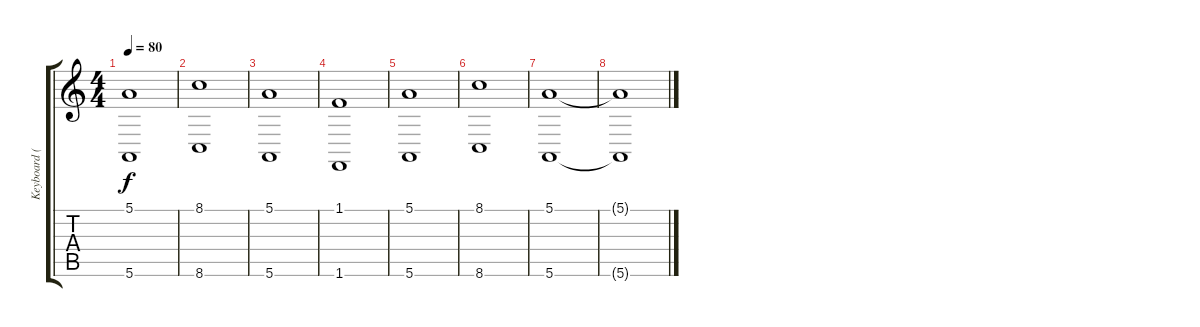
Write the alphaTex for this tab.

\track ("Keyboard (Madonna Wayne Gacy)" "Keyboard (") {instrument stringensemble1}
\staff {score tabs}
\tuning (E4 B3 G3 D3 A2 E2) {hide}
\ts (4 4)
\tempo 80
\clef g2
\ks c
(5.1 5.6).1{dy f} |
(8.1 8.6).1 |
(5.1 5.6).1 |
(1.1 1.6).1 |
(5.1 5.6).1 |
(8.1 8.6).1 |
(5.1 5.6).1 |
(5.1{t} 5.6{t}).1
